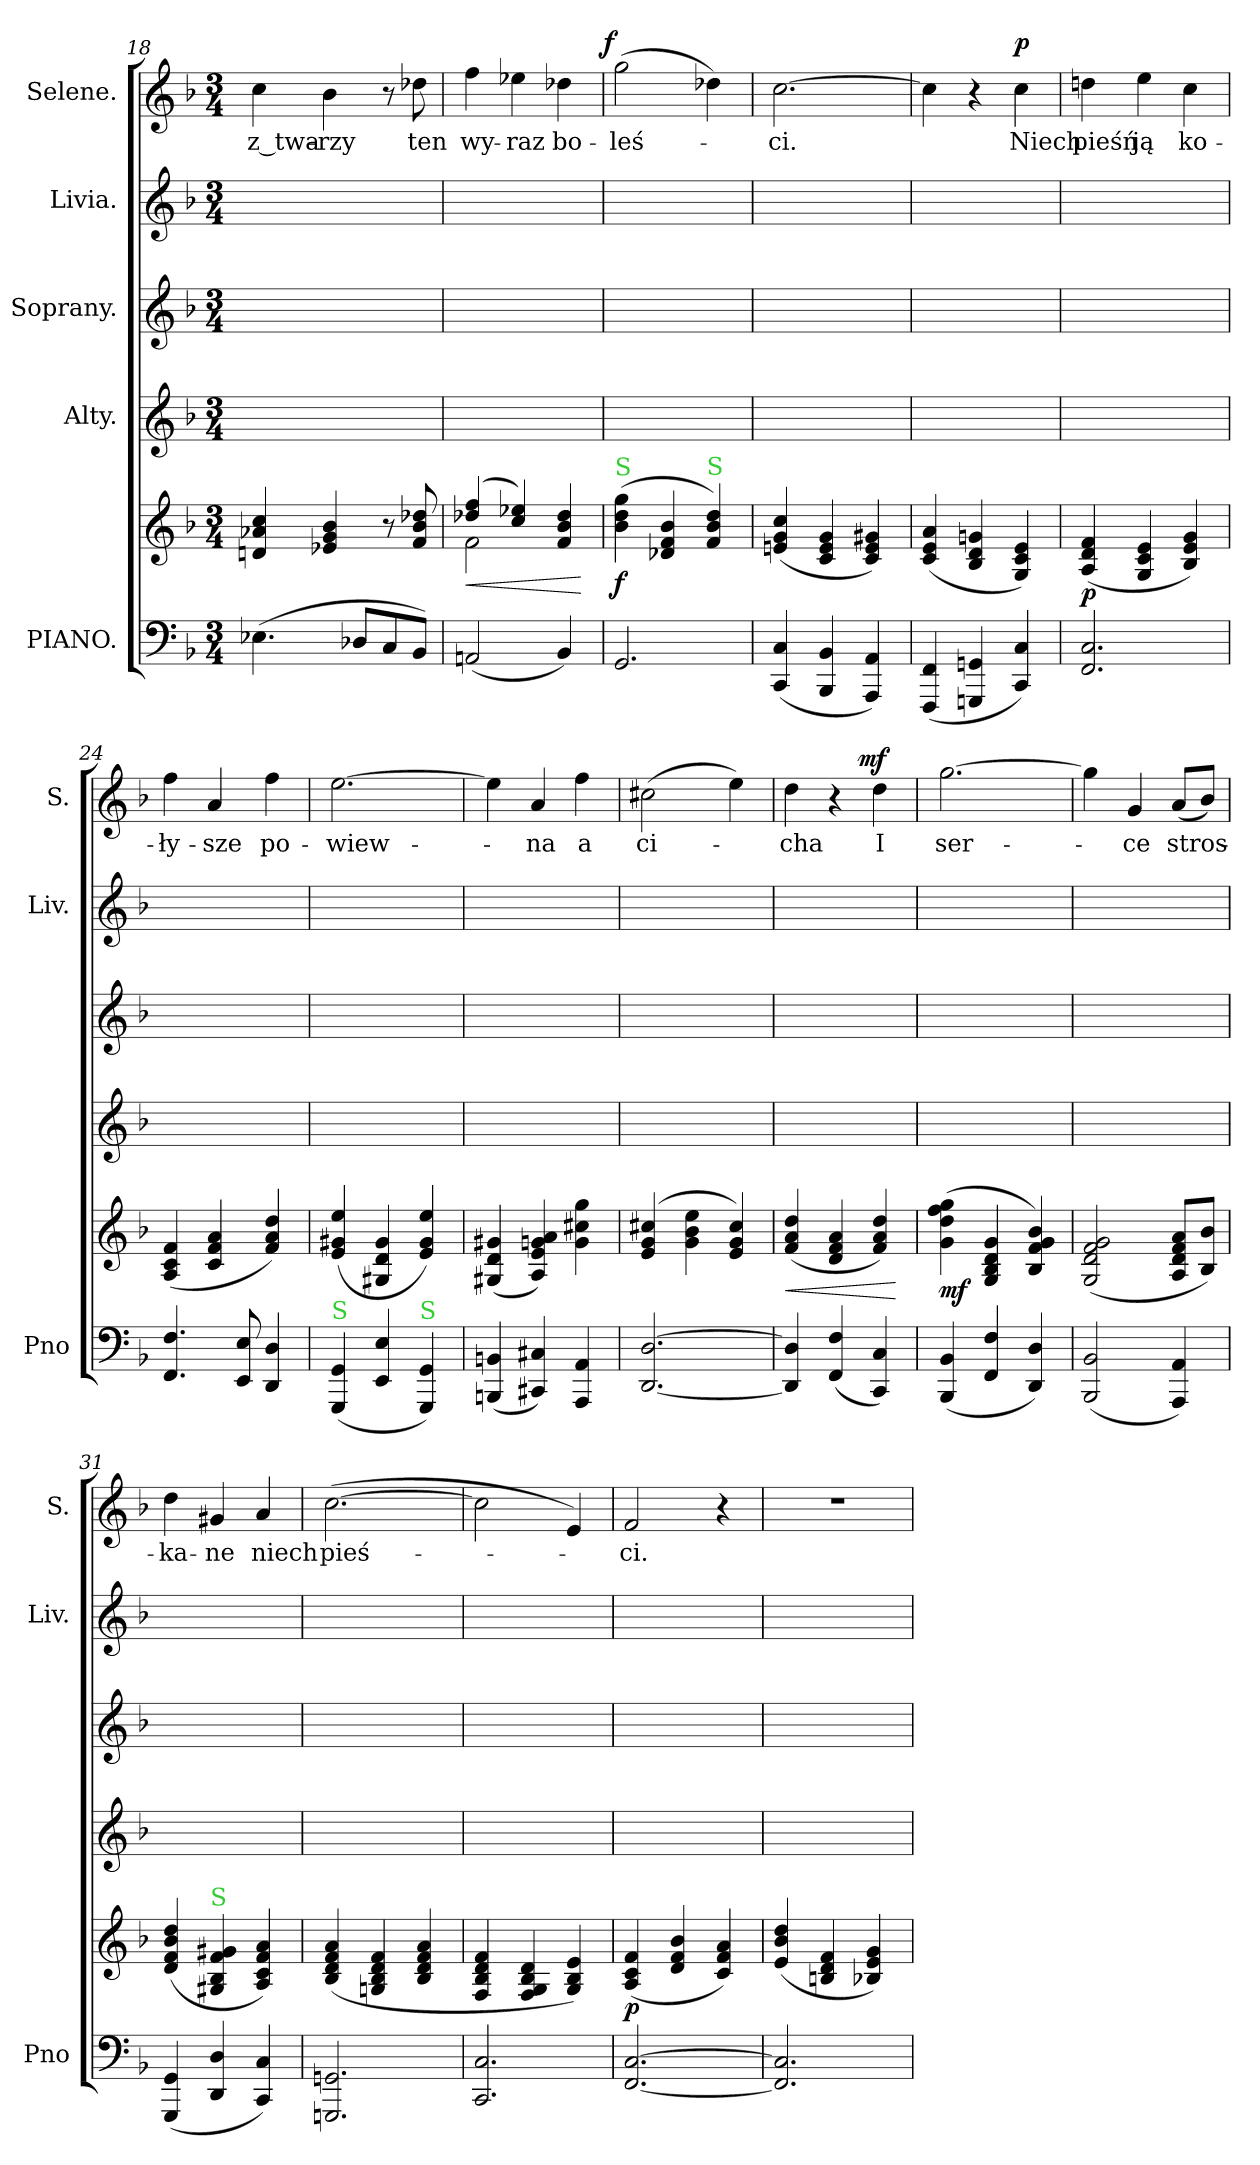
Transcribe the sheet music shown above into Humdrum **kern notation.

**kern	**kern	**dynam	**kern	**kern	**kern	**kern	**text	**dynam
*part5	*part5	*part5	*part4	*part3	*part2	*part1	*part1	*part1
*staff6	*staff5	*staff5/6	*staff4	*staff3	*staff2	*staff1	*staff1	*staff1
*I"PIANO.	*	*	*I"Alty.	*I"Soprany.	*I"Livia.	*I"Selene.	*	*
*I'Pno	*	*	*	*	*I'Liv.	*I'S.	*	*
*clefF4	*clefG2	*	*clefG2	*clefG2	*clefG2	*clefG2	*	*
*k[b-]	*k[b-]	*	*k[b-]	*k[b-]	*k[b-]	*k[b-]	*	*
*F:	*F:	*	*F:	*F:	*F:	*F:	*	*
*M3/4	*M3/4	*	*M3/4	*M3/4	*M3/4	*M3/4	*	*
=18	=18	=18	=18	=18	=18	=18	=18	=18
(4.E-X\	4dn/ 4a-X/ 4cc/	.	2.ryy	2.ryy	2.ryy	4cc\	z_twa-	.
.	4e-X/ 4g/ 4b-/	.	.	.	.	4b-\	-rzy	.
8D-X/L	.	.	.	.	.	.	.	.
8C/	8r	.	.	.	.	8r	.	.
8BB-/J)	8f/ 8b-/ 8dd-X/	.	.	.	.	8dd-X\	ten	.
=19	=19	=19	=19	=19	=19	=19	=19	=19
*	*^	*	*	*	*	*	*	*
(2AAn/	(4dd-X/ 4ff/	2f\	<	2.ryy	2.ryy	2.ryy	4ff\	wy-	.
.	4cc/ 4ee-X/)	.	.	.	.	.	4ee-X\	-raz	.
4BB-/)	4f/ 4b-/ 4dd-/	4ryy	.	.	.	.	4dd-X\	bo-	.
*	*v	*v	*	*	*	*	*	*	*
.	.	[	.	.	.	.	.	.
=20	=20	=20	=20	=20	=20	=20	=20	=20
!	!LO:TX:a:color=limegreen:t=S	!	!	!	!	!	!	!
!	!	!	!	!	!	!	!	!LO:DY:a:rj
2.GG/	(4b-\ 4dd\ 4gg\	f	2.ryy	2.ryy	2.ryy	(2gg\	-leś-	f
.	4d-X/ 4f/ 4b-/	.	.	.	.	.	.	.
!	!LO:TX:a:color=limegreen:t=S	!	!	!	!	!	!	!
.	4f/ 4b-/ 4dd/)	.	.	.	.	4dd-X\)	.	.
=21	=21	=21	=21	=21	=21	=21	=21	=21
(4CC/ 4C/	(4en/ 4g/ 4cc/	.	2.ryy	2.ryy	2.ryy	[2.cc\	-ci.	.
4BBB-/ 4BB-/	4c/ 4e/ 4g/	.	.	.	.	.	.	.
4AAA/ 4AA/)	4c/ 4e/ 4g#X/)	.	.	.	.	.	.	.
=22	=22	=22	=22	=22	=22	=22	=22	=22
(4FFF/ 4FF/	(4c/ 4e/ 4a/	.	2.ryy	2.ryy	2.ryy	4cc\]	.	.
4GGGn/ 4GGn/	4B-/ 4d/ 4gn/	.	.	.	.	4r	.	.
!	!	!	!	!	!	!	!	!LO:DY:a
4CC/ 4C/)	4G/ 4c/ 4e/)	.	.	.	.	4cc\	Niech	p
=23	=23	=23	=23	=23	=23	=23	=23	=23
2.FF/ 2.C/	(4A/ 4d/ 4f/	p	2.ryy	2.ryy	2.ryy	4ddn\	pieśń	.
.	4G/ 4c/ 4e/	.	.	.	.	4ee\	ją	.
.	4B-/ 4e/ 4g/)	.	.	.	.	4cc\	ko-	.
=24	=24	=24	=24	=24	=24	=24	=24	=24
4.FF/ 4.F/	(4A/ 4c/ 4f/	.	2.ryy	2.ryy	2.ryy	4ff\	-ły-	.
.	4c/ 4f/ 4a/	.	.	.	.	4a/	-sze	.
8EE/ 8E/	.	.	.	.	.	.	.	.
4DD/ 4D/	4f/ 4a/ 4dd/)	.	.	.	.	4ff\	po-	.
=25	=25	=25	=25	=25	=25	=25	=25	=25
!LO:TX:a:color=limegreen:t=S	!	!	!	!	!	!	!	!
(4GGG/ 4GG/	(4e/ 4g#X/ 4ee/	.	2.ryy	2.ryy	2.ryy	[2.ee\	-wiew-	.
4EE/ 4E/	4G#X/ 4d/ 4g#/	.	.	.	.	.	.	.
!LO:TX:a:color=limegreen:t=S	!	!	!	!	!	!	!	!
4GGG/ 4GG/)	4e/ 4g#/ 4ee/)	.	.	.	.	.	.	.
=26	=26	=26	=26	=26	=26	=26	=26	=26
(4BBBn/ 4BBn/	(4G#X/ 4d/ 4g#X/	.	2.ryy	2.ryy	2.ryy	4ee\]	.	.
4CC#X/ 4C#X/)	4A/ 4e/ 4gn/ 4a/)	.	.	.	.	4a/	-na	.
4AAA/ 4AA/	4g\ 4cc#X\ 4gg\	.	.	.	.	4ff\	a	.
=27	=27	=27	=27	=27	=27	=27	=27	=27
[2.DD/ [2.D/	(4e/ 4g/ 4cc#X/	.	2.ryy	2.ryy	2.ryy	(2cc#X\	ci-	.
.	4g\ 4b-\ 4ee\	.	.	.	.	.	.	.
.	4e/ 4g/ 4cc#/)	.	.	.	.	4ee\)	.	.
=28	=28	=28	=28	=28	=28	=28	=28	=28
4DD]/ 4D]/	(4f/ 4a/ 4dd/	<	2.ryy	2.ryy	2.ryy	4dd\	-cha	.
(4FF/ 4F/	4d/ 4f/ 4a/	.	.	.	.	4r	.	.
!	!	!	!	!	!	!	!	!LO:DY:a:cj
4CC/ 4C/)	4f/ 4a/ 4dd/)	.	.	.	.	4dd\	I	mf
.	.	[	.	.	.	.	.	.
=29	=29	=29	=29	=29	=29	=29	=29	=29
(4BBB-/ 4BB-/	(4g\ 4dd\ 4ff\ 4gg\	mf	2.ryy	2.ryy	2.ryy	[2.gg\	ser-	.
4FF/ 4F/	4G/ 4B-/ 4d/ 4g/	.	.	.	.	.	.	.
4DD/ 4D/)	4B-/ 4f/ 4g/ 4b-/)	.	.	.	.	.	.	.
=30	=30	=30	=30	=30	=30	=30	=30	=30
(2BBB-/ 2BB-/	(2G/ 2d/ 2f/ 2g/	.	2.ryy	2.ryy	2.ryy	4gg\]	.	.
.	.	.	.	.	.	4g/	-ce	.
4AAA/ 4AA/)	8A/ 8d/ 8f/ 8a/L	.	.	.	.	(8a/L	stros-	.
.	8B- 8b-J)	.	.	.	.	8b-/J)	.	.
=31	=31	=31	=31	=31	=31	=31	=31	=31
(4GGG/ 4GG/	(4d/ 4f/ 4b-/ 4dd/	.	2.ryy	2.ryy	2.ryy	4dd\	-ka-	.
!	!LO:TX:a:color=limegreen:t=S	!	!	!	!	!	!	!
4DD/ 4D/	4G#X/ 4B-/ 4f/ 4g#X/	.	.	.	.	4g#X/	-ne	.
4CC/ 4C/)	4A/ 4c/ 4f/ 4a/)	.	.	.	.	4a/	niech	.
=32	=32	=32	=32	=32	=32	=32	=32	=32
2.GGGn/ 2.GGn/	(>4B-/ 4d/ 4f/ 4a/	.	2.ryy	2.ryy	2.ryy	([2.cc\	pieś-	.
.	4Gn/ 4B-/ 4d/ 4f/	.	.	.	.	.	.	.
.	4B-/ 4d/ 4f/ 4a/	.	.	.	.	.	.	.
=33	=33	=33	=33	=33	=33	=33	=33	=33
2.CC/ 2.C/	4F/ 4B-/ 4d/ 4f/	.	2.ryy	2.ryy	2.ryy	2cc\]	.	.
.	4F/ 4G/ 4B-/ 4d/	.	.	.	.	.	.	.
.	4G/ 4B-/ 4e/)	.	.	.	.	4e/)	.	.
=34	=34	=34	=34	=34	=34	=34	=34	=34
[2.FF/ [2.C/	(4A/ 4c/ 4f/	p	2.ryy	2.ryy	2.ryy	2f/	-ci.	.
.	4d/ 4f/ 4b-/	.	.	.	.	.	.	.
.	4c/ 4f/ 4a/)	.	.	.	.	4r	.	.
=35	=35	=35	=35	=35	=35	=35	=35	=35
2.FF]/ 2.C]/	(4e/ 4b-/ 4dd/	.	2.ryy	2.ryy	2.ryy	2.r	.	.
.	4Bn/ 4d/ 4f/	.	.	.	.	.	.	.
.	4B-X/ 4e/ 4g/)	.	.	.	.	.	.	.
=	=	=	=	=	=	=	=	=
*-	*-	*-	*-	*-	*-	*-	*-	*-
